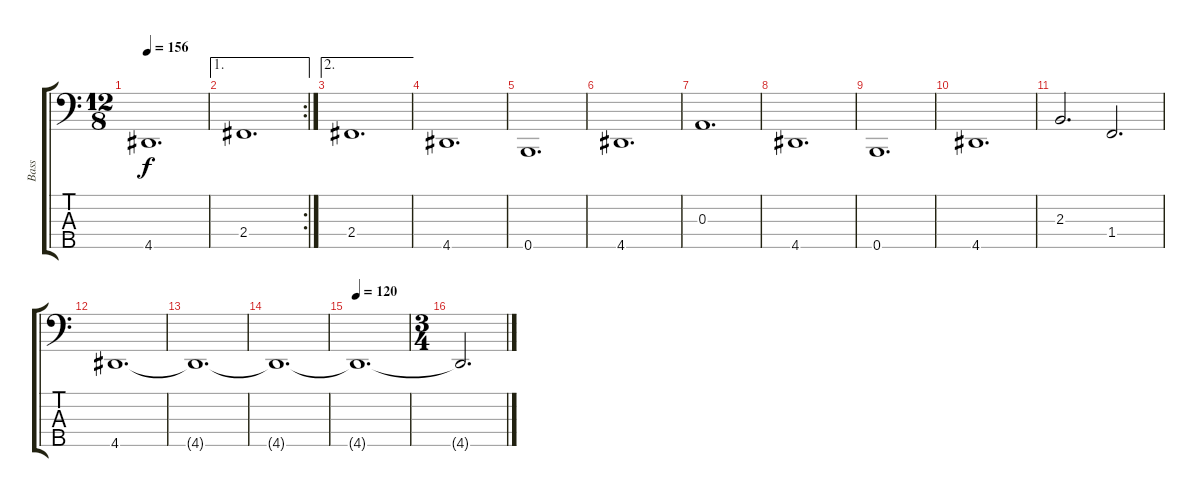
\track ("Bass" "Bass") {instrument electricbassfinger}
\staff {score tabs}
\tuning (G2 D2 A1 E1 B0) {hide}
\ts (12 8)
\tempo 156
\clef f4
\ks c
4.5.1{d dy f} |
\ae 1
\rc 2
2.4.1{d} |
\ae 2
2.4.1{d} |
4.5.1{d} |
0.5.1{d} |
4.5.1{d} |
0.3.1{d} |
4.5.1{d} |
0.5.1{d} |
4.5.1{d} |
2.3.2{d} 1.4.2{d} |
4.5.1{d} |
4.5{t}.1{d} |
4.5{t}.1{d} |
\tempo 120
4.5{t}.1{d} |
\ts (3 4)
4.5{t}.2{d}
